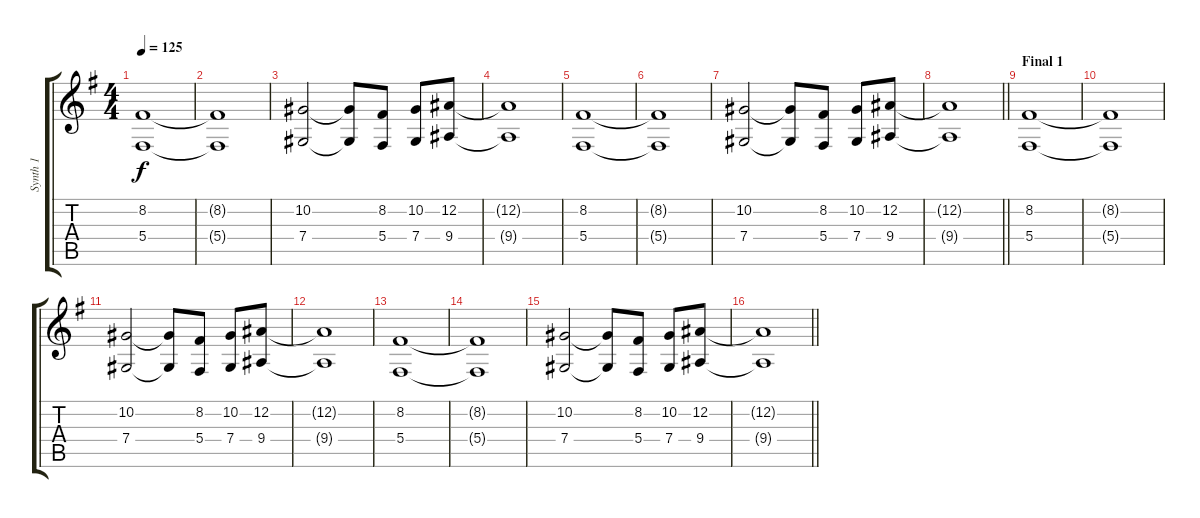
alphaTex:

\track ("Synth 1" "Synth 1") {instrument synthstrings1}
\staff {score tabs}
\tuning (Eb4 Bb3 Gb3 Db3 Ab2 Eb2) {hide}
\ts (4 4)
\tempo 125
\clef g2
\ks g
(8.2 5.4).1{dy f} |
(8.2{t} 5.4{t}).1 |
(10.2 7.4).2 (10.2{t} 7.4{t}).8 (8.2 5.4).8 (10.2 7.4).8 (12.2 9.4).8 |
(12.2{t} 9.4{t}).1 |
(8.2 5.4).1 |
(8.2{t} 5.4{t}).1 |
(10.2 7.4).2 (10.2{t} 7.4{t}).8 (8.2 5.4).8 (10.2 7.4).8 (12.2 9.4).8 |
\barLineRight lightlight
(12.2{t} 9.4{t}).1 |
\section ("" "Final 1")
(8.2 5.4).1 |
(8.2{t} 5.4{t}).1 |
(10.2 7.4).2 (10.2{t} 7.4{t}).8 (8.2 5.4).8 (10.2 7.4).8 (12.2 9.4).8 |
(12.2{t} 9.4{t}).1 |
(8.2 5.4).1 |
(8.2{t} 5.4{t}).1 |
(10.2 7.4).2 (10.2{t} 7.4{t}).8 (8.2 5.4).8 (10.2 7.4).8 (12.2 9.4).8 |
\barLineRight lightlight
(12.2{t} 9.4{t}).1
